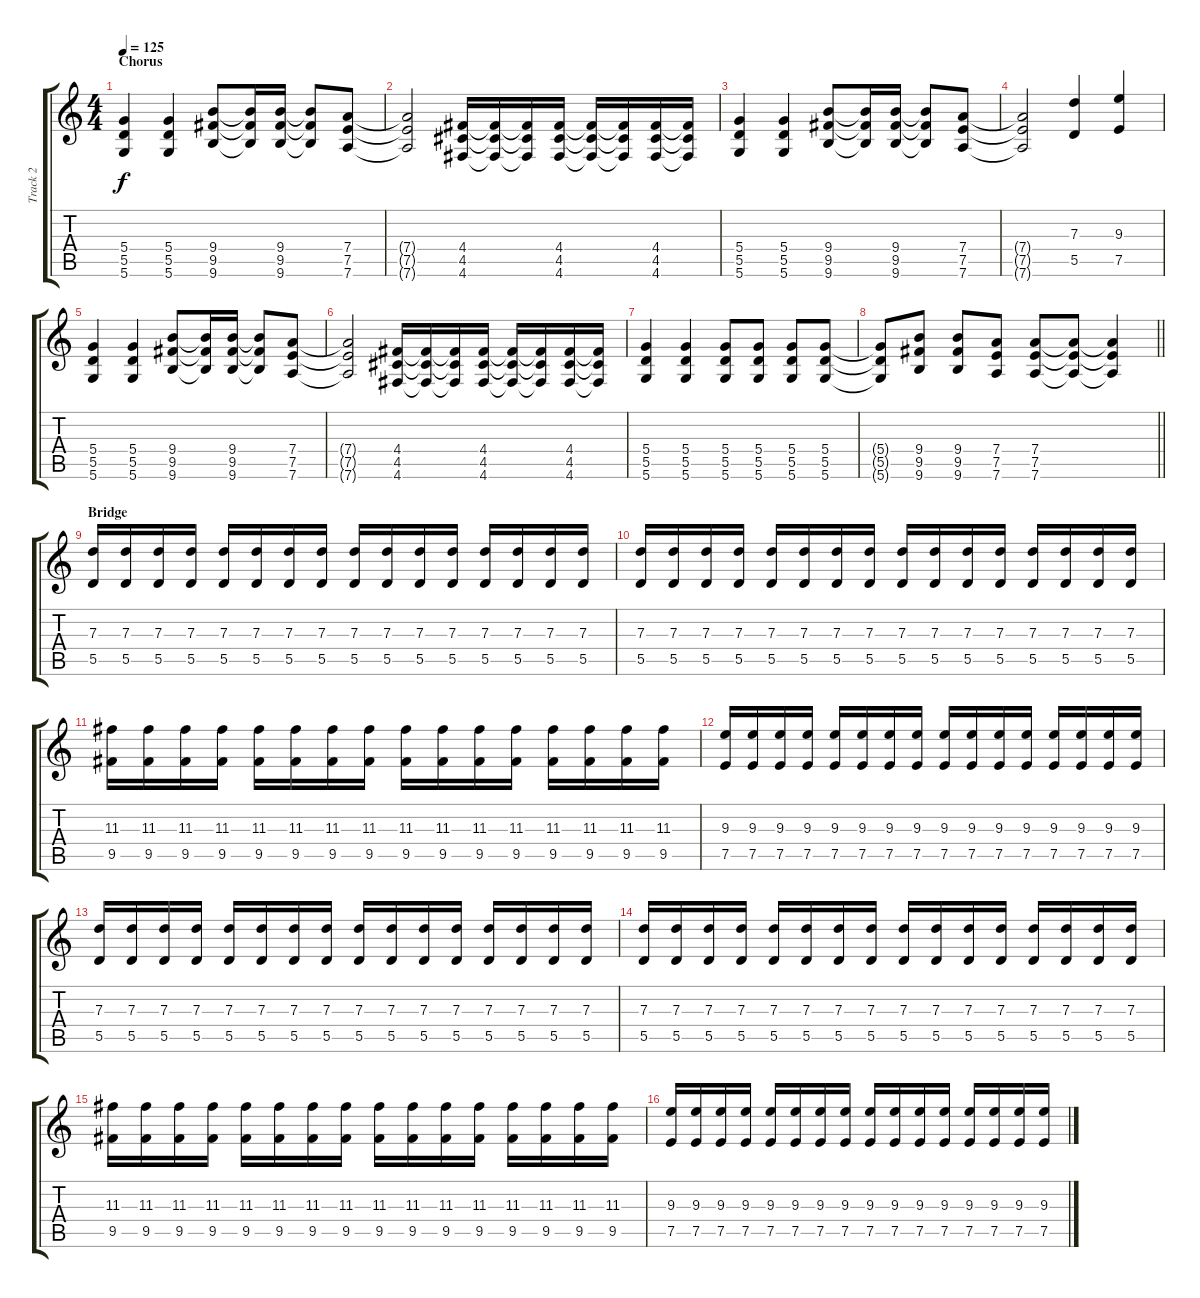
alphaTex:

\track ("Track 2" "Track 2") {instrument distortionguitar}
\staff {score tabs}
\tuning (E4 B3 G3 D3 A2 D2) {hide}
\ts (4 4)
\section ("" "Chorus")
\tempo 125
\clef g2
\ks c
(5.4 5.5 5.6).4{dy f} (5.4 5.5 5.6).4 (9.4 9.5 9.6).8 (9.4{t} 9.5{t} 9.6{t}).16 (9.4 9.5 9.6).16 (9.4{t} 9.5{t} 9.6{t}).8 (7.4 7.5 7.6).8 |
(7.4{t} 7.5{t} 7.6{t}).2 (4.4 4.5 4.6).16 (4.4{t} 4.5{t} 4.6{t}).16 (4.4{t} 4.5{t} 4.6{t}).16 (4.4 4.5 4.6).16 (4.4{t} 4.5{t} 4.6{t}).16 (4.4{t} 4.5{t} 4.6{t}).16 (4.4 4.5 4.6).16 (4.4{t} 4.5{t} 4.6{t}).16 |
(5.4 5.5 5.6).4 (5.4 5.5 5.6).4 (9.4 9.5 9.6).8 (9.4{t} 9.5{t} 9.6{t}).16 (9.4 9.5 9.6).16 (9.4{t} 9.5{t} 9.6{t}).8 (7.4 7.5 7.6).8 |
(7.4{t} 7.5{t} 7.6{t}).2 (7.3 5.5).4 (9.3 7.5).4 |
(5.4 5.5 5.6).4 (5.4 5.5 5.6).4 (9.4 9.5 9.6).8 (9.4{t} 9.5{t} 9.6{t}).16 (9.4 9.5 9.6).16 (9.4{t} 9.5{t} 9.6{t}).8 (7.4 7.5 7.6).8 |
(7.4{t} 7.5{t} 7.6{t}).2 (4.4 4.5 4.6).16 (4.4{t} 4.5{t} 4.6{t}).16 (4.4{t} 4.5{t} 4.6{t}).16 (4.4 4.5 4.6).16 (4.4{t} 4.5{t} 4.6{t}).16 (4.4{t} 4.5{t} 4.6{t}).16 (4.4 4.5 4.6).16 (4.4{t} 4.5{t} 4.6{t}).16 |
(5.4 5.5 5.6).4 (5.4 5.5 5.6).4 (5.4 5.5 5.6).8 (5.4 5.5 5.6).8 (5.4 5.5 5.6).8 (5.4 5.5 5.6).8 |
\barLineRight lightlight
(5.4{t} 5.5{t} 5.6{t}).8 (9.4 9.5 9.6).8 (9.4 9.5 9.6).8 (7.4 7.5 7.6).8 (7.4 7.5 7.6).8 (7.4{t} 7.5{t} 7.6{t}).8 (7.4{t} 7.5{t} 7.6{t}).4 |
\section ("" "Bridge")
(7.3 5.5).16 (7.3 5.5).16 (7.3 5.5).16 (7.3 5.5).16 (7.3 5.5).16 (7.3 5.5).16 (7.3 5.5).16 (7.3 5.5).16 (7.3 5.5).16 (7.3 5.5).16 (7.3 5.5).16 (7.3 5.5).16 (7.3 5.5).16 (7.3 5.5).16 (7.3 5.5).16 (7.3 5.5).16 |
(7.3 5.5).16 (7.3 5.5).16 (7.3 5.5).16 (7.3 5.5).16 (7.3 5.5).16 (7.3 5.5).16 (7.3 5.5).16 (7.3 5.5).16 (7.3 5.5).16 (7.3 5.5).16 (7.3 5.5).16 (7.3 5.5).16 (7.3 5.5).16 (7.3 5.5).16 (7.3 5.5).16 (7.3 5.5).16 |
(11.3 9.5).16 (11.3 9.5).16 (11.3 9.5).16 (11.3 9.5).16 (11.3 9.5).16 (11.3 9.5).16 (11.3 9.5).16 (11.3 9.5).16 (11.3 9.5).16 (11.3 9.5).16 (11.3 9.5).16 (11.3 9.5).16 (11.3 9.5).16 (11.3 9.5).16 (11.3 9.5).16 (11.3 9.5).16 |
(9.3 7.5).16 (9.3 7.5).16 (9.3 7.5).16 (9.3 7.5).16 (9.3 7.5).16 (9.3 7.5).16 (9.3 7.5).16 (9.3 7.5).16 (9.3 7.5).16 (9.3 7.5).16 (9.3 7.5).16 (9.3 7.5).16 (9.3 7.5).16 (9.3 7.5).16 (9.3 7.5).16 (9.3 7.5).16 |
(7.3 5.5).16 (7.3 5.5).16 (7.3 5.5).16 (7.3 5.5).16 (7.3 5.5).16 (7.3 5.5).16 (7.3 5.5).16 (7.3 5.5).16 (7.3 5.5).16 (7.3 5.5).16 (7.3 5.5).16 (7.3 5.5).16 (7.3 5.5).16 (7.3 5.5).16 (7.3 5.5).16 (7.3 5.5).16 |
(7.3 5.5).16 (7.3 5.5).16 (7.3 5.5).16 (7.3 5.5).16 (7.3 5.5).16 (7.3 5.5).16 (7.3 5.5).16 (7.3 5.5).16 (7.3 5.5).16 (7.3 5.5).16 (7.3 5.5).16 (7.3 5.5).16 (7.3 5.5).16 (7.3 5.5).16 (7.3 5.5).16 (7.3 5.5).16 |
(11.3 9.5).16 (11.3 9.5).16 (11.3 9.5).16 (11.3 9.5).16 (11.3 9.5).16 (11.3 9.5).16 (11.3 9.5).16 (11.3 9.5).16 (11.3 9.5).16 (11.3 9.5).16 (11.3 9.5).16 (11.3 9.5).16 (11.3 9.5).16 (11.3 9.5).16 (11.3 9.5).16 (11.3 9.5).16 |
(9.3 7.5).16 (9.3 7.5).16 (9.3 7.5).16 (9.3 7.5).16 (9.3 7.5).16 (9.3 7.5).16 (9.3 7.5).16 (9.3 7.5).16 (9.3 7.5).16 (9.3 7.5).16 (9.3 7.5).16 (9.3 7.5).16 (9.3 7.5).16 (9.3 7.5).16 (9.3 7.5).16 (9.3 7.5).16
